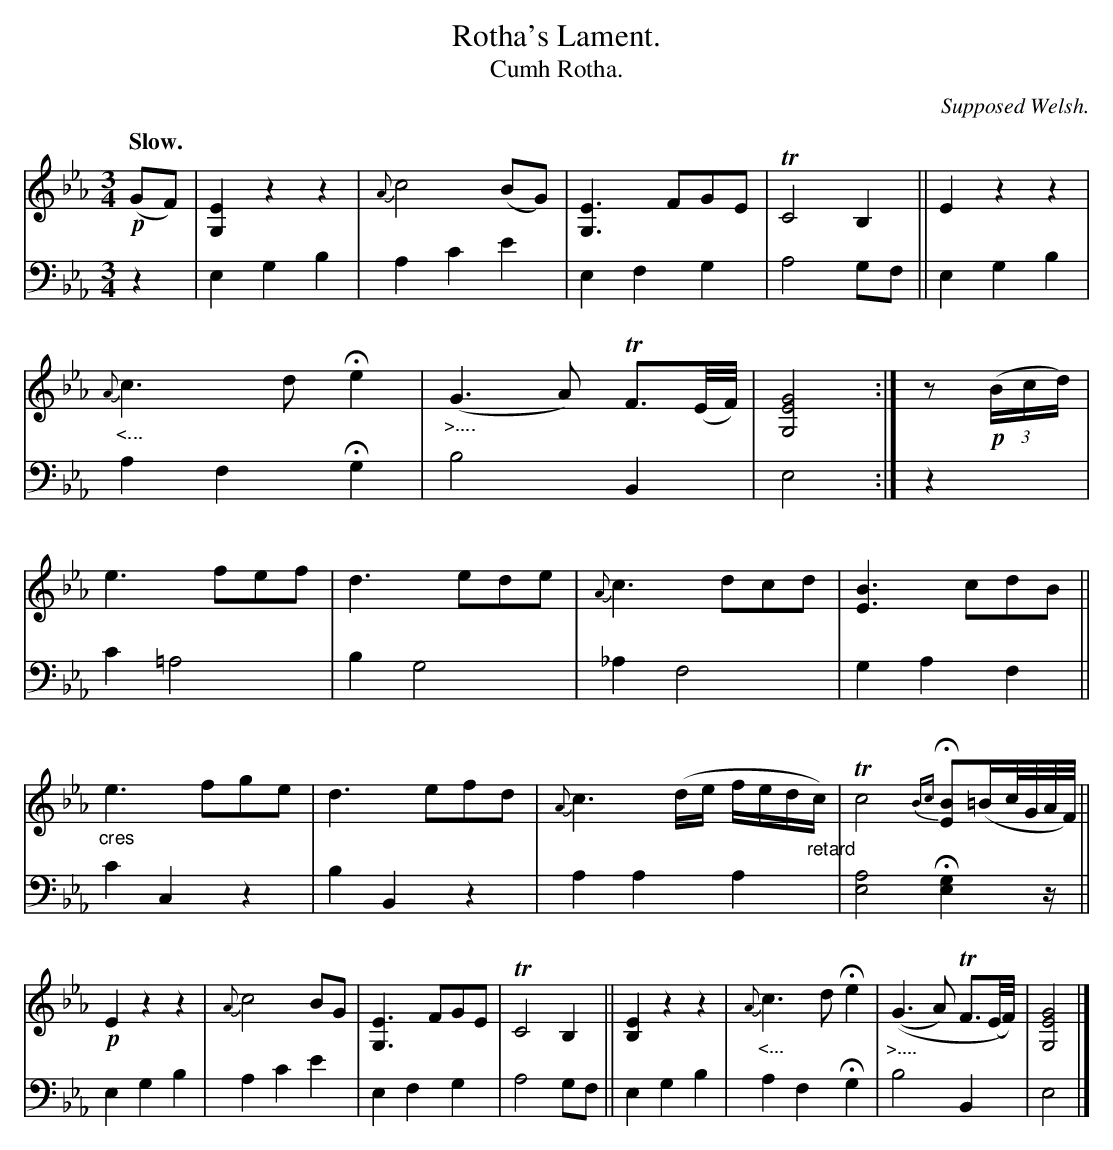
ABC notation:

X:1
T: Rotha's Lament.
T: Cumh Rotha.
O: Supposed Welsh.
M: 3/4
L: 1/8
Q: "Slow."
K: Eb
V: 1 staves=2
!p!(GF) |\
[E2G,2] z2 z2 | {A}c4 (BG) | [E3G,3] FGE | TC4 B,2 ||\
E2 z2 z2 | "_<..."{A}c3 d He2 | "_>...."(G3 A) TF3/(E//F//)  | [G4E4G,4] :|\
z!p!(3(B/c/d/) |\
e3 fef | d3 ede | {A}c3 dcd | [B3E3] cdB ||
"_cres"e3 fge | d3 efd | {A}c3 (d/e/ f/e/d/"_retard"c/) | Tc4 {Bc}H[BE](=B/c//G//A//F//) ||\
!p!E2 z2 z2 | {A}c4 BG | [E3G,3] FGE | TC4 B,2 ||\
[E2B,2] z2 z2 | "_<..."{A}c3 d He2 | ("_>...."(G3 A) TF3/(E//F//))  | [G4E4G,4] |]
V: 2 clef=bass middle=d
z2 | e2 g2 b2 | a2 c'2 e'2 | e2 f2 g2 | a4 gf || e2 g2 b2 | a2 f2 Hg2 | b4 B2 | e4 :| z2 | c'2 =a4 | b2 g4 | _a2 f4 |
g2 a2 f2 || c'2 c2 z2 | b2 B2 z2 | a2 a2 a2 | [e4a4] H[e2g2]z/ || e2 g2 b2 | a2 c'2 e'2 | e2 f2 g2 | a4 gf || e2 g2 b2 | a2 f2 Hg2 | b4 B2 | e4 |]
